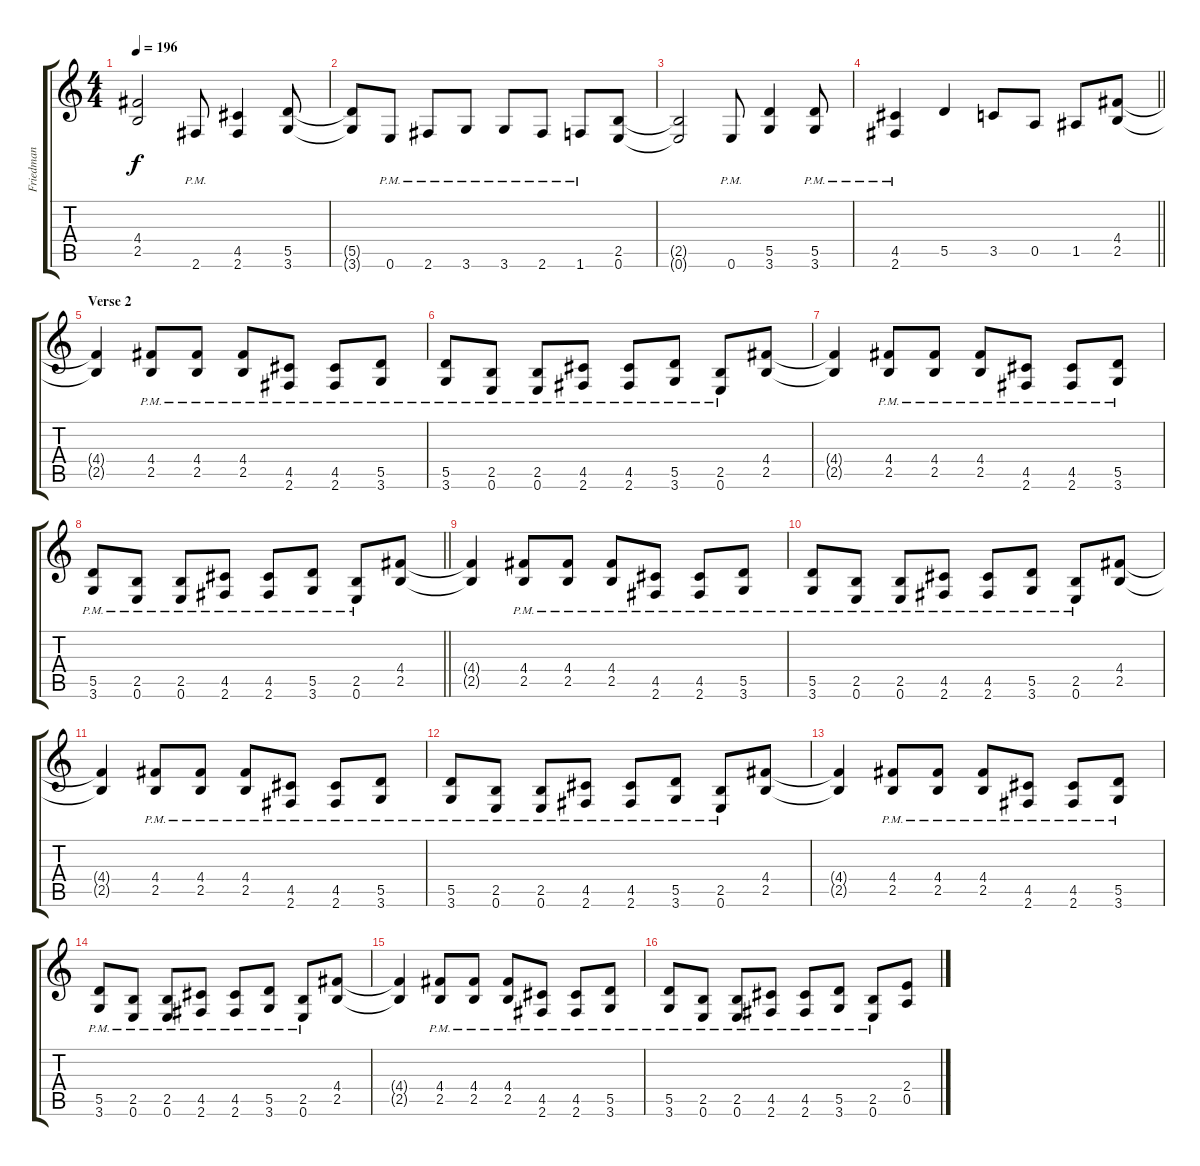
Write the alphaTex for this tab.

\track ("Friedman" "Friedman") {instrument overdrivenguitar}
\staff {score tabs}
\tuning (E4 B3 G3 D3 A2 E2) {hide}
\ts (4 4)
\tempo 196
\clef g2
\ks c
(4.4 2.5).2{dy f} 2.6{pm}.8 (4.5 2.6).4 (5.5 3.6).8 |
(5.5{t} 3.6{t}).8 0.6{pm}.8 2.6{pm}.8 3.6{pm}.8 3.6{pm}.8 2.6{pm}.8 1.6{pm}.8 (2.5 0.6).8 |
(2.5{t} 0.6{t}).2 0.6{pm}.8 (5.5 3.6).4 (5.5 3.6{pm}).8 |
\barLineRight lightlight
(4.5 2.6{pm}).4 5.5.4 3.5.8 0.5.8 1.5.8 (4.4 2.5).8 |
\section ("" "Verse 2")
(4.4{t} 2.5{t}).4 (4.4{pm} 2.5{pm}).8 (4.4{pm} 2.5{pm}).8 (4.4{pm} 2.5{pm}).8 (4.5{pm} 2.6{pm}).8 (4.5{pm} 2.6{pm}).8 (5.5{pm} 3.6{pm}).8 |
(5.5{pm} 3.6{pm}).8 (2.5{pm} 0.6{pm}).8 (2.5{pm} 0.6{pm}).8 (4.5{pm} 2.6{pm}).8 (4.5{pm} 2.6{pm}).8 (5.5{pm} 3.6{pm}).8 (2.5{pm} 0.6{pm}).8 (4.4 2.5).8 |
(4.4{t} 2.5{t}).4 (4.4{pm} 2.5{pm}).8 (4.4{pm} 2.5{pm}).8 (4.4{pm} 2.5{pm}).8 (4.5{pm} 2.6{pm}).8 (4.5{pm} 2.6{pm}).8 (5.5{pm} 3.6{pm}).8 |
\barLineRight lightlight
(5.5{pm} 3.6{pm}).8 (2.5{pm} 0.6{pm}).8 (2.5{pm} 0.6{pm}).8 (4.5{pm} 2.6{pm}).8 (4.5{pm} 2.6{pm}).8 (5.5{pm} 3.6{pm}).8 (2.5{pm} 0.6{pm}).8 (4.4 2.5).8 |
(4.4{t} 2.5{t}).4 (4.4{pm} 2.5{pm}).8 (4.4{pm} 2.5{pm}).8 (4.4{pm} 2.5{pm}).8 (4.5{pm} 2.6{pm}).8 (4.5{pm} 2.6{pm}).8 (5.5{pm} 3.6{pm}).8 |
(5.5{pm} 3.6{pm}).8 (2.5{pm} 0.6{pm}).8 (2.5{pm} 0.6{pm}).8 (4.5{pm} 2.6{pm}).8 (4.5{pm} 2.6{pm}).8 (5.5{pm} 3.6{pm}).8 (2.5{pm} 0.6{pm}).8 (4.4 2.5).8 |
(4.4{t} 2.5{t}).4 (4.4{pm} 2.5{pm}).8 (4.4{pm} 2.5{pm}).8 (4.4{pm} 2.5{pm}).8 (4.5{pm} 2.6{pm}).8 (4.5{pm} 2.6{pm}).8 (5.5{pm} 3.6{pm}).8 |
(5.5{pm} 3.6{pm}).8 (2.5{pm} 0.6{pm}).8 (2.5{pm} 0.6{pm}).8 (4.5{pm} 2.6{pm}).8 (4.5{pm} 2.6{pm}).8 (5.5{pm} 3.6{pm}).8 (2.5{pm} 0.6{pm}).8 (4.4 2.5).8 |
(4.4{t} 2.5{t}).4 (4.4{pm} 2.5{pm}).8 (4.4{pm} 2.5{pm}).8 (4.4{pm} 2.5{pm}).8 (4.5{pm} 2.6{pm}).8 (4.5{pm} 2.6{pm}).8 (5.5{pm} 3.6{pm}).8 |
(5.5{pm} 3.6{pm}).8 (2.5{pm} 0.6{pm}).8 (2.5{pm} 0.6{pm}).8 (4.5{pm} 2.6{pm}).8 (4.5{pm} 2.6{pm}).8 (5.5{pm} 3.6{pm}).8 (2.5{pm} 0.6{pm}).8 (4.4 2.5).8 |
(4.4{t} 2.5{t}).4 (4.4{pm} 2.5{pm}).8 (4.4{pm} 2.5{pm}).8 (4.4{pm} 2.5{pm}).8 (4.5{pm} 2.6{pm}).8 (4.5{pm} 2.6{pm}).8 (5.5{pm} 3.6{pm}).8 |
(5.5{pm} 3.6{pm}).8 (2.5{pm} 0.6{pm}).8 (2.5{pm} 0.6{pm}).8 (4.5{pm} 2.6{pm}).8 (4.5{pm} 2.6{pm}).8 (5.5{pm} 3.6{pm}).8 (2.5{pm} 0.6{pm}).8 (2.4 0.5).8
